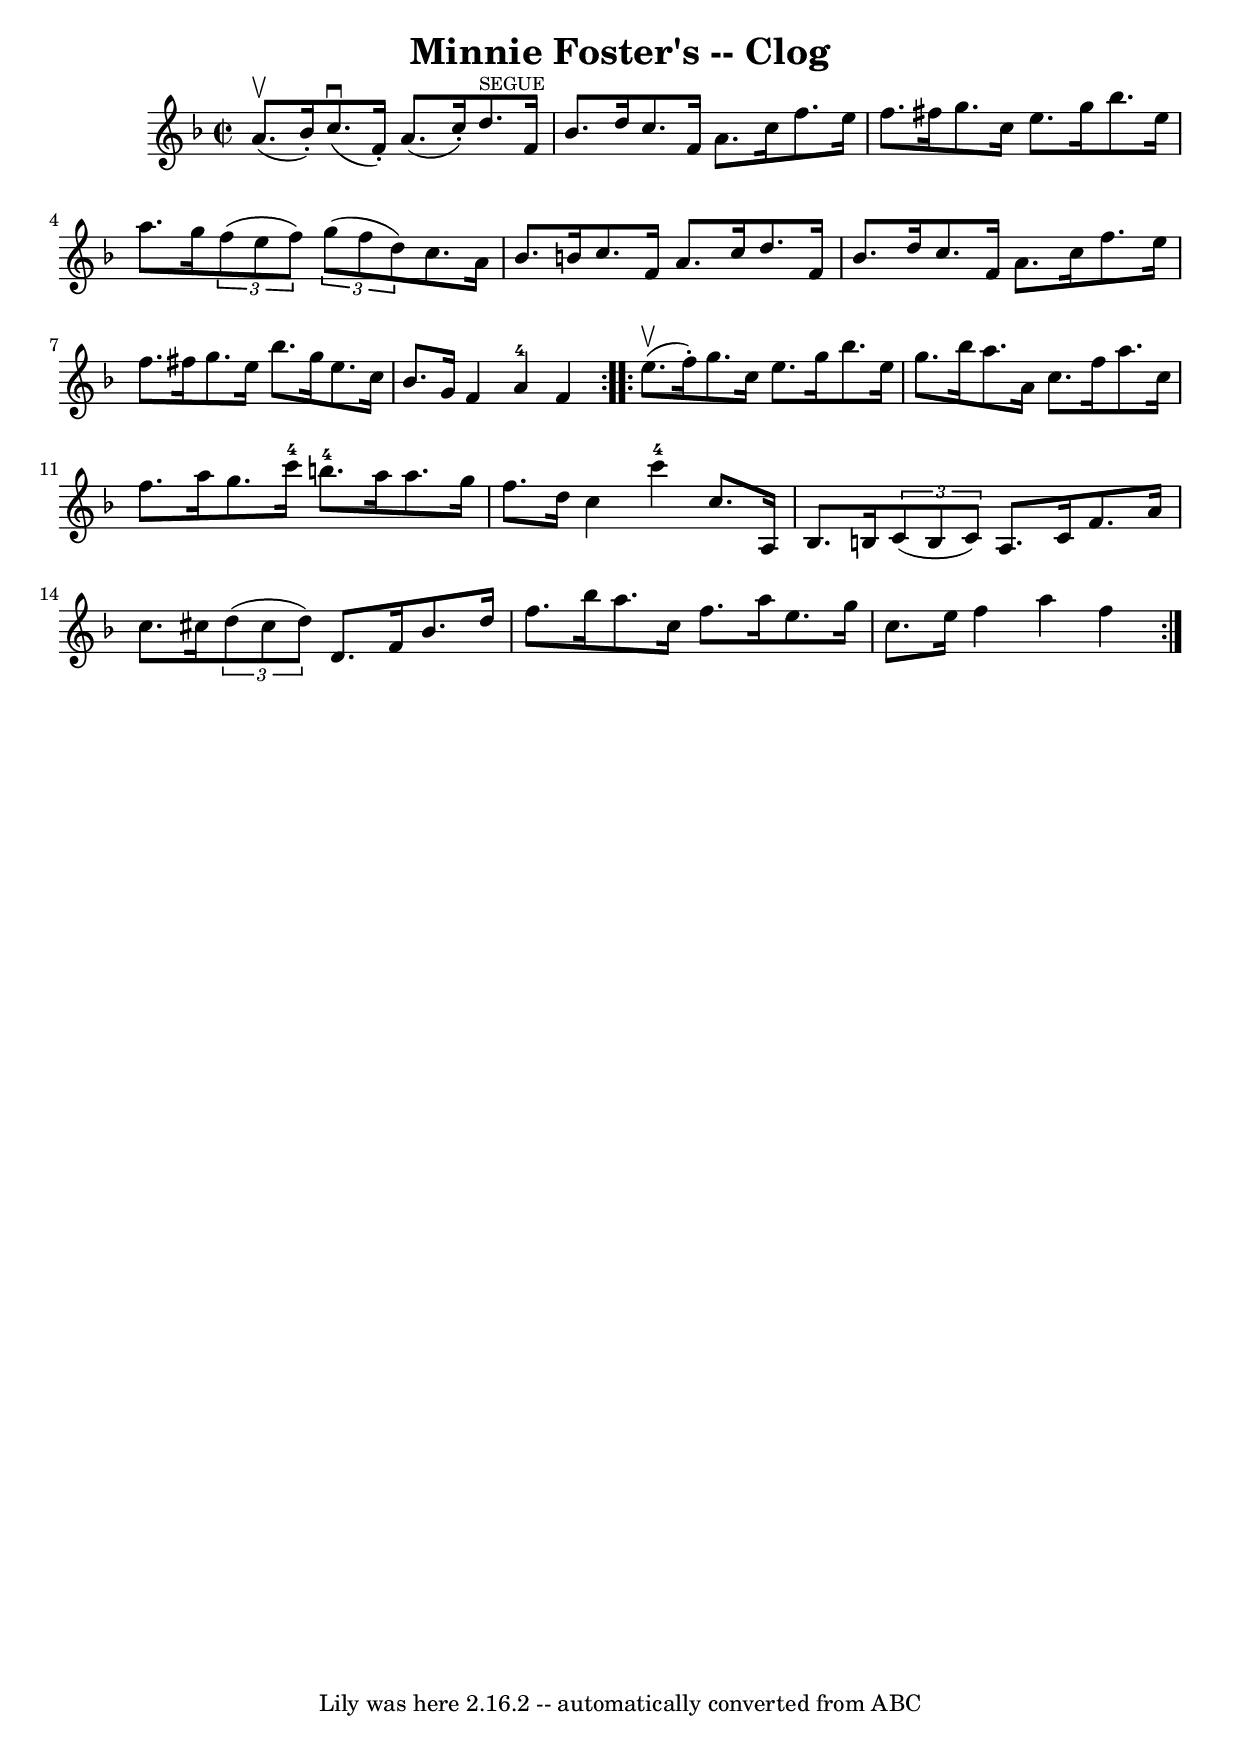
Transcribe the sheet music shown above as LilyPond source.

\version "2.16.2"
\include "Mammoth.ily"
\header {
  %% book = "Ryan's Mammoth Collection"
  crossRefNumber = "1"
  footnotes = "\\\\156 929"
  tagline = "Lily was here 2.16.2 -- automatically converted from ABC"
  title = "Minnie Foster's -- Clog"

}
voicedefault =  {



  \repeat volta 2 {

    \override Staff.TimeSignature #'style = #'C
    \time 2/2 
    \key f \major
 a'8.^\upbow(bes'16 -.) |
    c''8. 
    ^\downbow(f'16 -.) a'8. (c''16 -.) d''8.^\segue f'16    
    bes'8. d''16    |
    c''8. f'16 a'8. c''16 f''8. e''16  
    f''8. fis''16    |
    g''8. c''16 e''8. g''16 bes''8.  
    e''16 a''8. g''16    |
    \times 2/3 { f''8 (e''8 f''8  
		 -) 
	       }   \times 2/3 { g''8 (f''8 d''8) 
			      } c''8. a'16 bes'8.    
    b'16    |
    c''8. f'16 a'8. c''16 d''8. f'16 bes'8.  
    d''16    |
    c''8. f'16 a'8. c''16 f''8. e''16 f''8. 
    fis''16    |
    g''8. e''16 bes''8. g''16 e''8. c''16   
    bes'8. g'16    |
    f'4 a'4-4 f'4  
  }     
  \repeat volta 2 {
    
    e''8.^\upbow(f''16 -.) |
    g''8. c''16 e''8. g''16    
    bes''8. e''16 g''8. bes''16    |
    a''8. a'16 c''8.    
    f''16 a''8. c''16 f''8. a''16    |
    g''8. c'''16-4   
    b''8.-4 a''16 a''8. g''16 f''8. d''16    |
    c''4     
    c'''4-4 c''8. a16 bes8. b16    |
    \times 2/3 { c'8 (
		 b8 c'8) 
	       } a8. c'16 f'8. a'16 c''8. cis''16    |
    
    \times 2/3 { d''8 (cis''8 d''8) 
	       } d'8. f'16 bes'8.    
    d''16 f''8. bes''16    |
    a''8. c''16 f''8. a''16    
    e''8. g''16 c''8. e''16    |
    f''4 a''4 f''4  
  }   

}

\score{
  <<

    \context Staff="default"
    {
      \voicedefault 
      
    }

  >>
  \layout {
    
  }
  \midi {
  }

}
